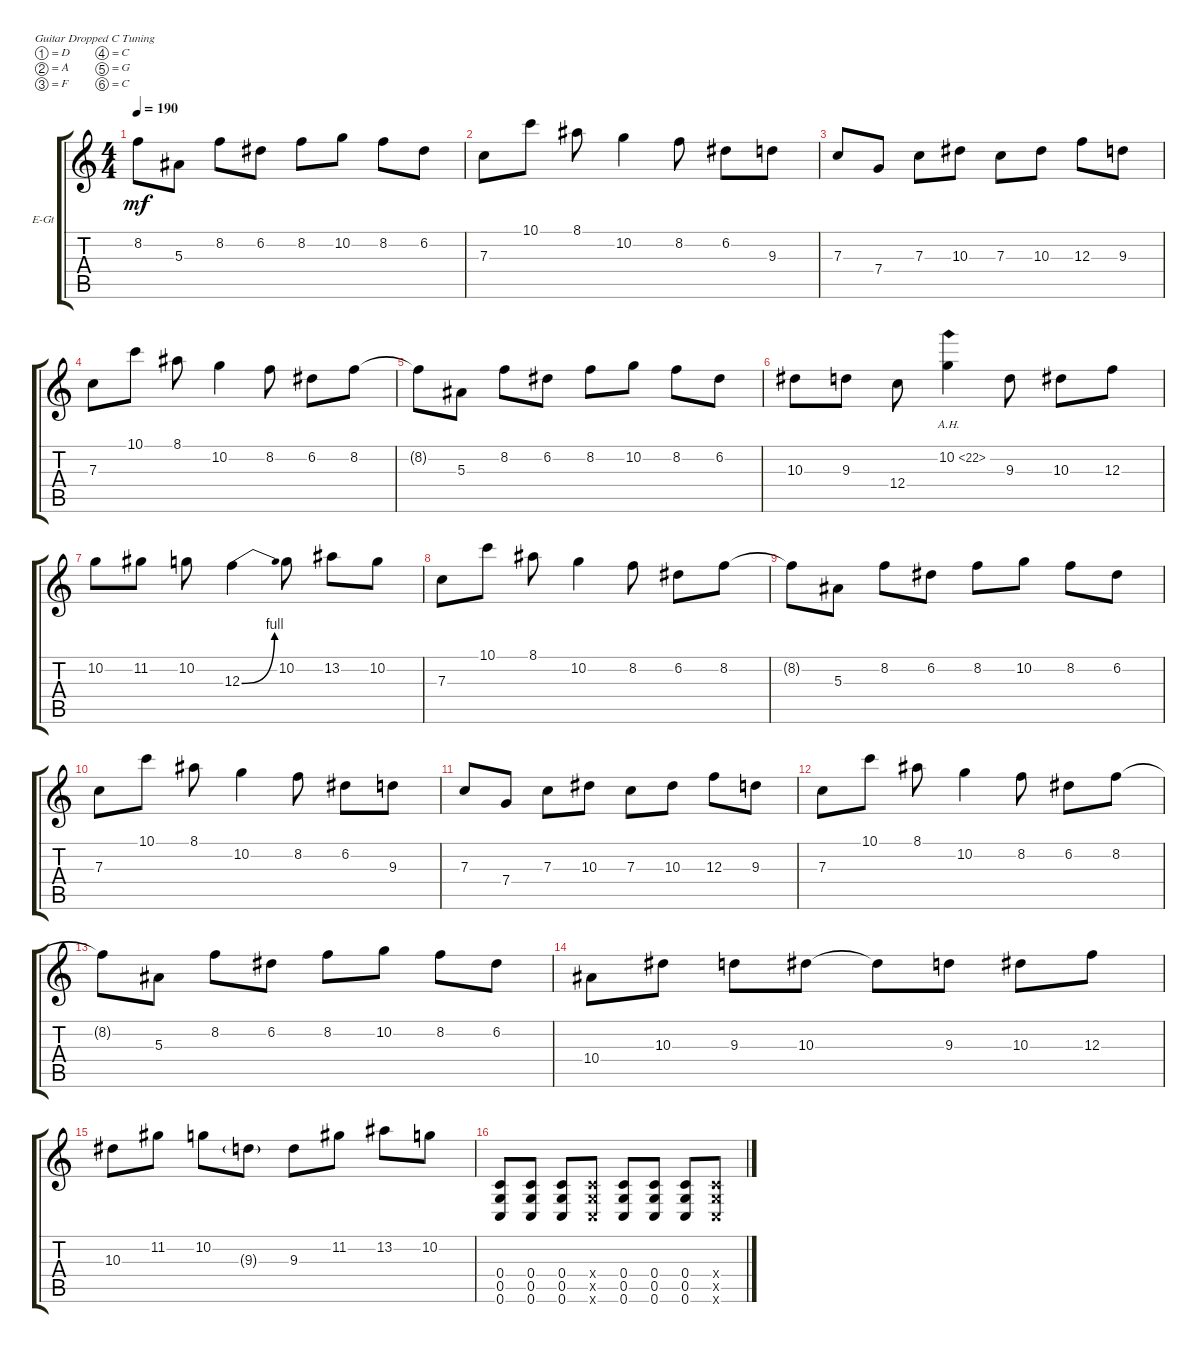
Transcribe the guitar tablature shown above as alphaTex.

\defaultSystemsLayout 4
\bracketExtendMode groupsimilarinstruments
\firstSystemTrackNameOrientation horizontal
\otherSystemsTrackNameOrientation horizontal
\track ("Electric Guitar" "E-Gt") {instrument distortionguitar}
\staff {score tabs}
\tuning (D4 A3 F3 C3 G2 C2)
\ts (4 4)
\tempo 190
\clef g2
\ks c
8.2{t}.8{dy mf} 5.3.8 8.2.8 6.2.8 8.2.8 10.2.8 8.2.8 6.2.8 |
7.3.8 10.1.8 8.1.8 10.2.4 8.2.8 6.2.8 9.3.8 |
7.3.8 7.4.8 7.3.8 10.3.8 7.3.8 10.3.8 12.3.8 9.3.8 |
7.3.8 10.1.8 8.1.8 10.2.4 8.2.8 6.2.8 8.2.8 |
8.2{t}.8 5.3.8 8.2.8 6.2.8 8.2.8 10.2.8 8.2.8 6.2.8 |
10.3.8 9.3.8 12.4.8 10.2{ah 12}.4 9.3.8 10.3.8 12.3.8 |
10.2.8 11.2.8 10.2.8 12.3{be (bend 0 0 28.799999999999997 4)}.4 10.2.8 13.2.8 10.2.8 |
7.3.8 10.1.8 8.1.8 10.2.4 8.2.8 6.2.8 8.2.8 |
8.2{t}.8 5.3.8 8.2.8 6.2.8 8.2.8 10.2.8 8.2.8 6.2.8 |
7.3.8 10.1.8 8.1.8 10.2.4 8.2.8 6.2.8 9.3.8 |
7.3.8 7.4.8 7.3.8 10.3.8 7.3.8 10.3.8 12.3.8 9.3.8 |
7.3.8 10.1.8 8.1.8 10.2.4 8.2.8 6.2.8 8.2.8 |
8.2{t}.8 5.3.8 8.2.8 6.2.8 8.2.8 10.2.8 8.2.8 6.2.8 |
10.4.8 10.3.8 9.3.8 10.3.8 10.3{t}.8 9.3.8 10.3.8 12.3.8 |
10.3.8 11.2.8 10.2.8 9.3{g}.8 9.3.8 11.2.8 13.2.8 10.2.8 |
(0.6 0.5 0.4).8 (0.4 0.5 0.6).8 (0.6 0.5 0.4).8 (0.4{x} 0.5{x} 0.6{x}).8 (0.6 0.5 0.4).8 (0.4 0.5 0.6).8 (0.6 0.5 0.4).8 (0.4{x} 0.5{x} 0.6{x}).8
